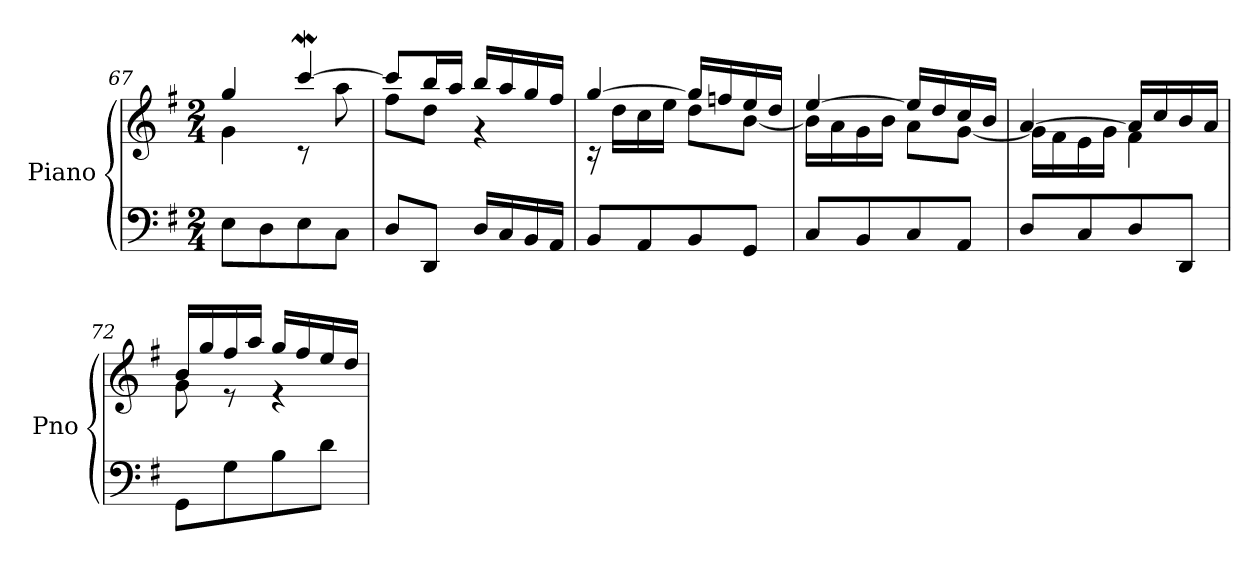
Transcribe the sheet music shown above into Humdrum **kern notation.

**kern	**kern
*part1	*part1
*staff2	*staff1
*I"Piano	*
*I'Pno	*
*clefF4	*clefG2
*k[f#]	*k[f#]
*M2/4	*M2/4
=67	=67
*	*^
8E\L	4gg/	4g\
8D\	.	.
8E\	[4cccw/	8rc
8C\J	.	8aa\
=68	=68	=68
8D/L	8ccc/L]	8ff#\L
8DD/J	16bb/L	8dd\J
.	16aa/JJ	.
16D/LL	16bb/LL	4r
16C/	16aa/	.
16BB/	16gg/	.
16AA/JJ	16ff#/JJ	.
=69	=69	=69
8BB/L	[4gg/	16rc
.	.	16dd\LL
8AA/	.	16cc\
.	.	16ee\JJ
8BB/	16gg/LL]	8dd\L
.	16ffn/	.
8GG/J	16ee/	[8b\J
.	16dd/JJ	.
!!LO:LB:g=z	!!
=70	=70	=70
8C/L	[4ee/	16b\LL]
.	.	16a\
8BB/	.	16g\
.	.	16b\JJ
8C/	16ee/LL]	8a\L
.	16dd/	.
8AA/J	16cc/	[8g\J
.	16b/JJ	.
=71	=71	=71
8D/L	[4a/	16g\LL]
.	.	16f#\
8C/	.	16e\
.	.	16g\JJ
8D/	16a/LL]	4f#\
.	16cc/	.
8DD/J	16b/	.
.	16a/JJ	.
=72	=72	=72
8GG\L	16b/LL	8g\
.	16gg/	.
8G\	16ff#/	8r
.	16aa/JJ	.
8B\	16gg/LL	4r
.	16ff#/	.
8d\J	16ee/	.
.	16dd/JJ	.
*	*v	*v
=	=
*-	*-
